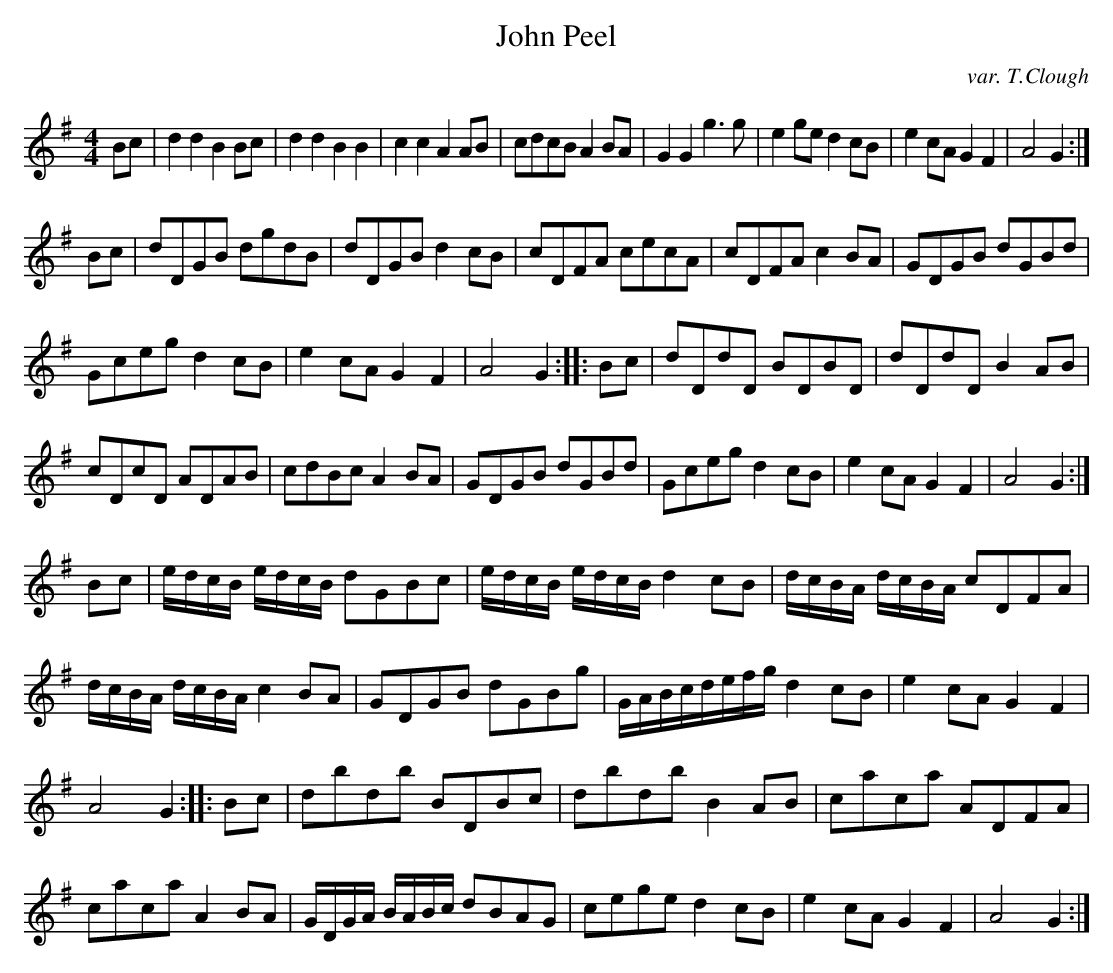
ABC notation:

X:1
T:John Peel
C:var. T.Clough
M:4/4
L:1/8
K:G
Bc | d2 d2 B2 Bc | d2 d2 B2 B2 | c2 c2 A2 AB | cdcB A2BA | G2 G2 g3 g | e2 ge d2 cB | e2 cA G2 F2 | A4 G2 :|
Bc | dDGB dgdB | dDGBd2 cB | cDFA cecA | cDFA c2 BA |GDGB dGBd |
Gceg d2 cB | e2 cA G2F2 | A4 G2 :: Bc | dDdD BDBD | dDdD B2AB |
cDcD ADAB | cdBc A2 BA | GDGB dGBd | Gceg d2 cB | e2 cA G2F2 | A4 G2 :|
L:1/16
B2c2 | edcB edcB d2G2B2c2 | edcB edcB d4 c2B2 | dcBA dcBA c2D2F2A2 |
dcBA dcBA c4 B2A2 | G2D2G2B2 d2G2B2g2 | GABcdefg d4 c2B2 | e4 c2A2 G4 F4 |
L:1/8
A4 G2 :: Bc | dbdb BDBc | dbdb B2 AB | caca ADFA |
caca A2 BA | G/D/G/A/ B/A/B/c/ dBAG | cege d2 cB | e2 cA G2 F2 | A4 G2 :|
